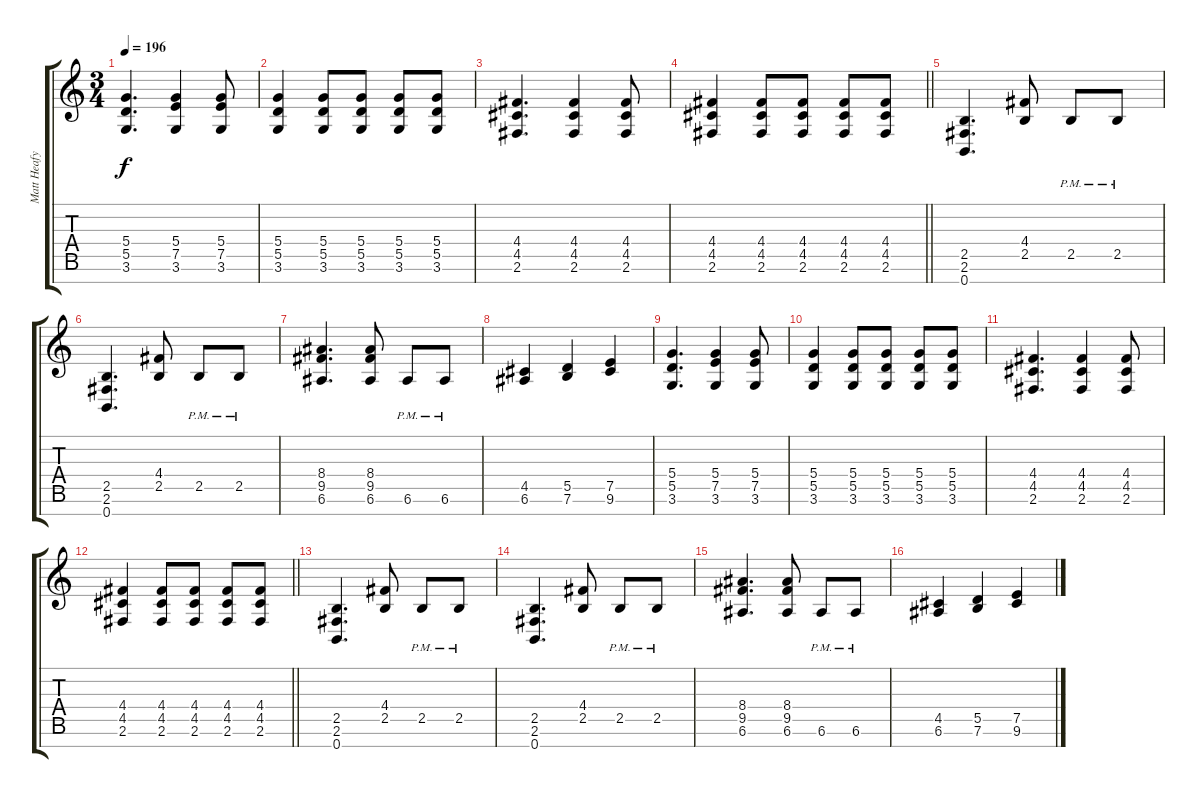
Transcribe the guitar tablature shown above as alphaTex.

\track ("Matt Heafy" "Matt Heafy") {instrument distortionguitar}
\staff {score tabs}
\tuning (E4 B3 G3 D3 A2 E2 B1) {hide}
\ts (3 4)
\tempo 196
\clef g2
\ks c
(5.4 5.5 3.6).4{d dy f} (5.4 7.5 3.6).4 (5.4 7.5 3.6).8 |
(5.4 5.5 3.6).4 (5.4 5.5 3.6).8 (5.4 5.5 3.6).8 (5.4 5.5 3.6).8 (5.4 5.5 3.6).8 |
(4.4 4.5 2.6).4{d} (4.4 4.5 2.6).4 (4.4 4.5 2.6).8 |
\barLineRight lightlight
(4.4 4.5 2.6).4 (4.4 4.5 2.6).8 (4.4 4.5 2.6).8 (4.4 4.5 2.6).8 (4.4 4.5 2.6).8 |
(2.5 2.6 0.7).4{d} (4.4 2.5).8 2.5{pm}.8 2.5{pm}.8 |
(2.5 2.6 0.7).4{d} (4.4 2.5).8 2.5{pm}.8 2.5{pm}.8 |
(8.4 9.5 6.6).4{d} (8.4 9.5 6.6).8 6.6{pm}.8 6.6{pm}.8 |
(4.5 6.6).4 (5.5 7.6).4 (7.5 9.6).4 |
(5.4 5.5 3.6).4{d} (5.4 7.5 3.6).4 (5.4 7.5 3.6).8 |
(5.4 5.5 3.6).4 (5.4 5.5 3.6).8 (5.4 5.5 3.6).8 (5.4 5.5 3.6).8 (5.4 5.5 3.6).8 |
(4.4 4.5 2.6).4{d} (4.4 4.5 2.6).4 (4.4 4.5 2.6).8 |
\barLineRight lightlight
(4.4 4.5 2.6).4 (4.4 4.5 2.6).8 (4.4 4.5 2.6).8 (4.4 4.5 2.6).8 (4.4 4.5 2.6).8 |
(2.5 2.6 0.7).4{d} (4.4 2.5).8 2.5{pm}.8 2.5{pm}.8 |
(2.5 2.6 0.7).4{d} (4.4 2.5).8 2.5{pm}.8 2.5{pm}.8 |
(8.4 9.5 6.6).4{d} (8.4 9.5 6.6).8 6.6{pm}.8 6.6{pm}.8 |
(4.5 6.6).4 (5.5 7.6).4 (7.5 9.6).4
